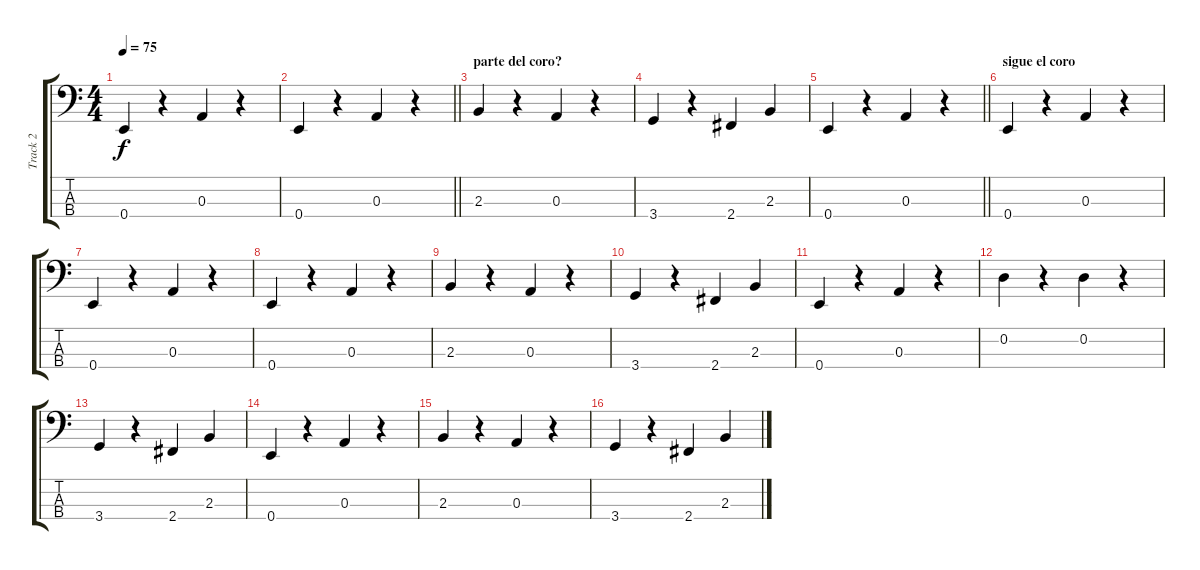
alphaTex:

\track ("Track 2" "Track 2") {instrument electricbassfinger}
\staff {score tabs}
\tuning (G2 D2 A1 E1) {hide}
\ts (4 4)
\tempo 75
\clef f4
\ks c
0.4.4{dy f} r.4 0.3.4 r.4 |
\barLineRight lightlight
0.4.4 r.4 0.3.4 r.4 |
\section ("" "parte del coro?")
2.3.4 r.4 0.3.4 r.4 |
3.4.4 r.4 2.4.4 2.3.4 |
\barLineRight lightlight
0.4.4 r.4 0.3.4 r.4 |
\section ("" "sigue el coro")
0.4.4 r.4 0.3.4 r.4 |
0.4.4 r.4 0.3.4 r.4 |
0.4.4 r.4 0.3.4 r.4 |
2.3.4 r.4 0.3.4 r.4 |
3.4.4 r.4 2.4.4 2.3.4 |
0.4.4 r.4 0.3.4 r.4 |
0.2.4 r.4 0.2.4 r.4 |
3.4.4 r.4 2.4.4 2.3.4 |
0.4.4 r.4 0.3.4 r.4 |
2.3.4 r.4 0.3.4 r.4 |
3.4.4 r.4 2.4.4 2.3.4
